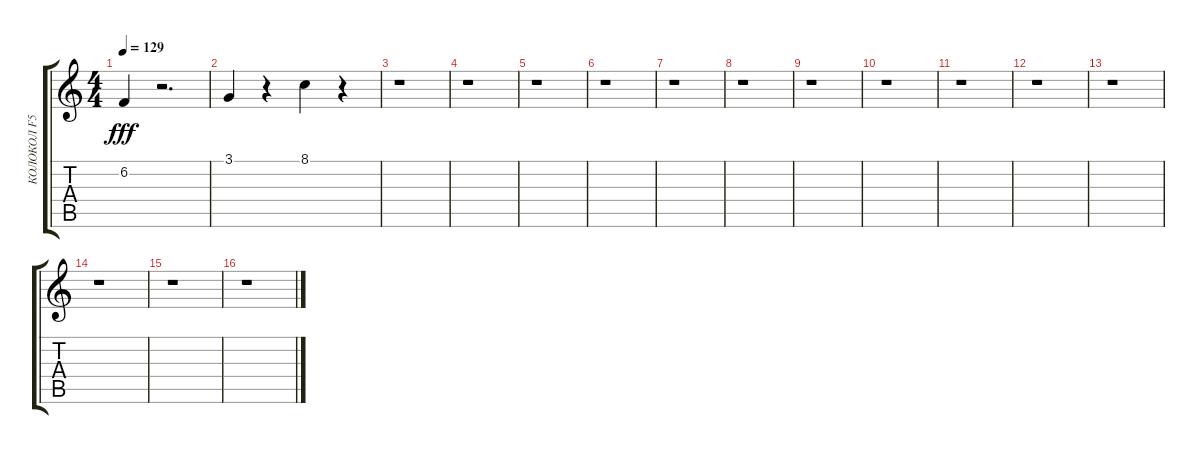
\track ("КОЛОКОЛ F5" "КОЛОКОЛ F5") {instrument tubularbells}
\staff {score tabs}
\tuning (E4 B3 G3 D3 A2 E2) {hide}
\ts (4 4)
\tempo 129
\clef g2
\ks c
6.2.4{dy fff} r.2{d} |
3.1.4 r.4 8.1.4 r.4 |
r.1 |
r.1 |
r.1 |
r.1 |
r.1 |
r.1 |
r.1 |
r.1 |
r.1 |
r.1 |
r.1 |
r.1 |
r.1 |
r.1
